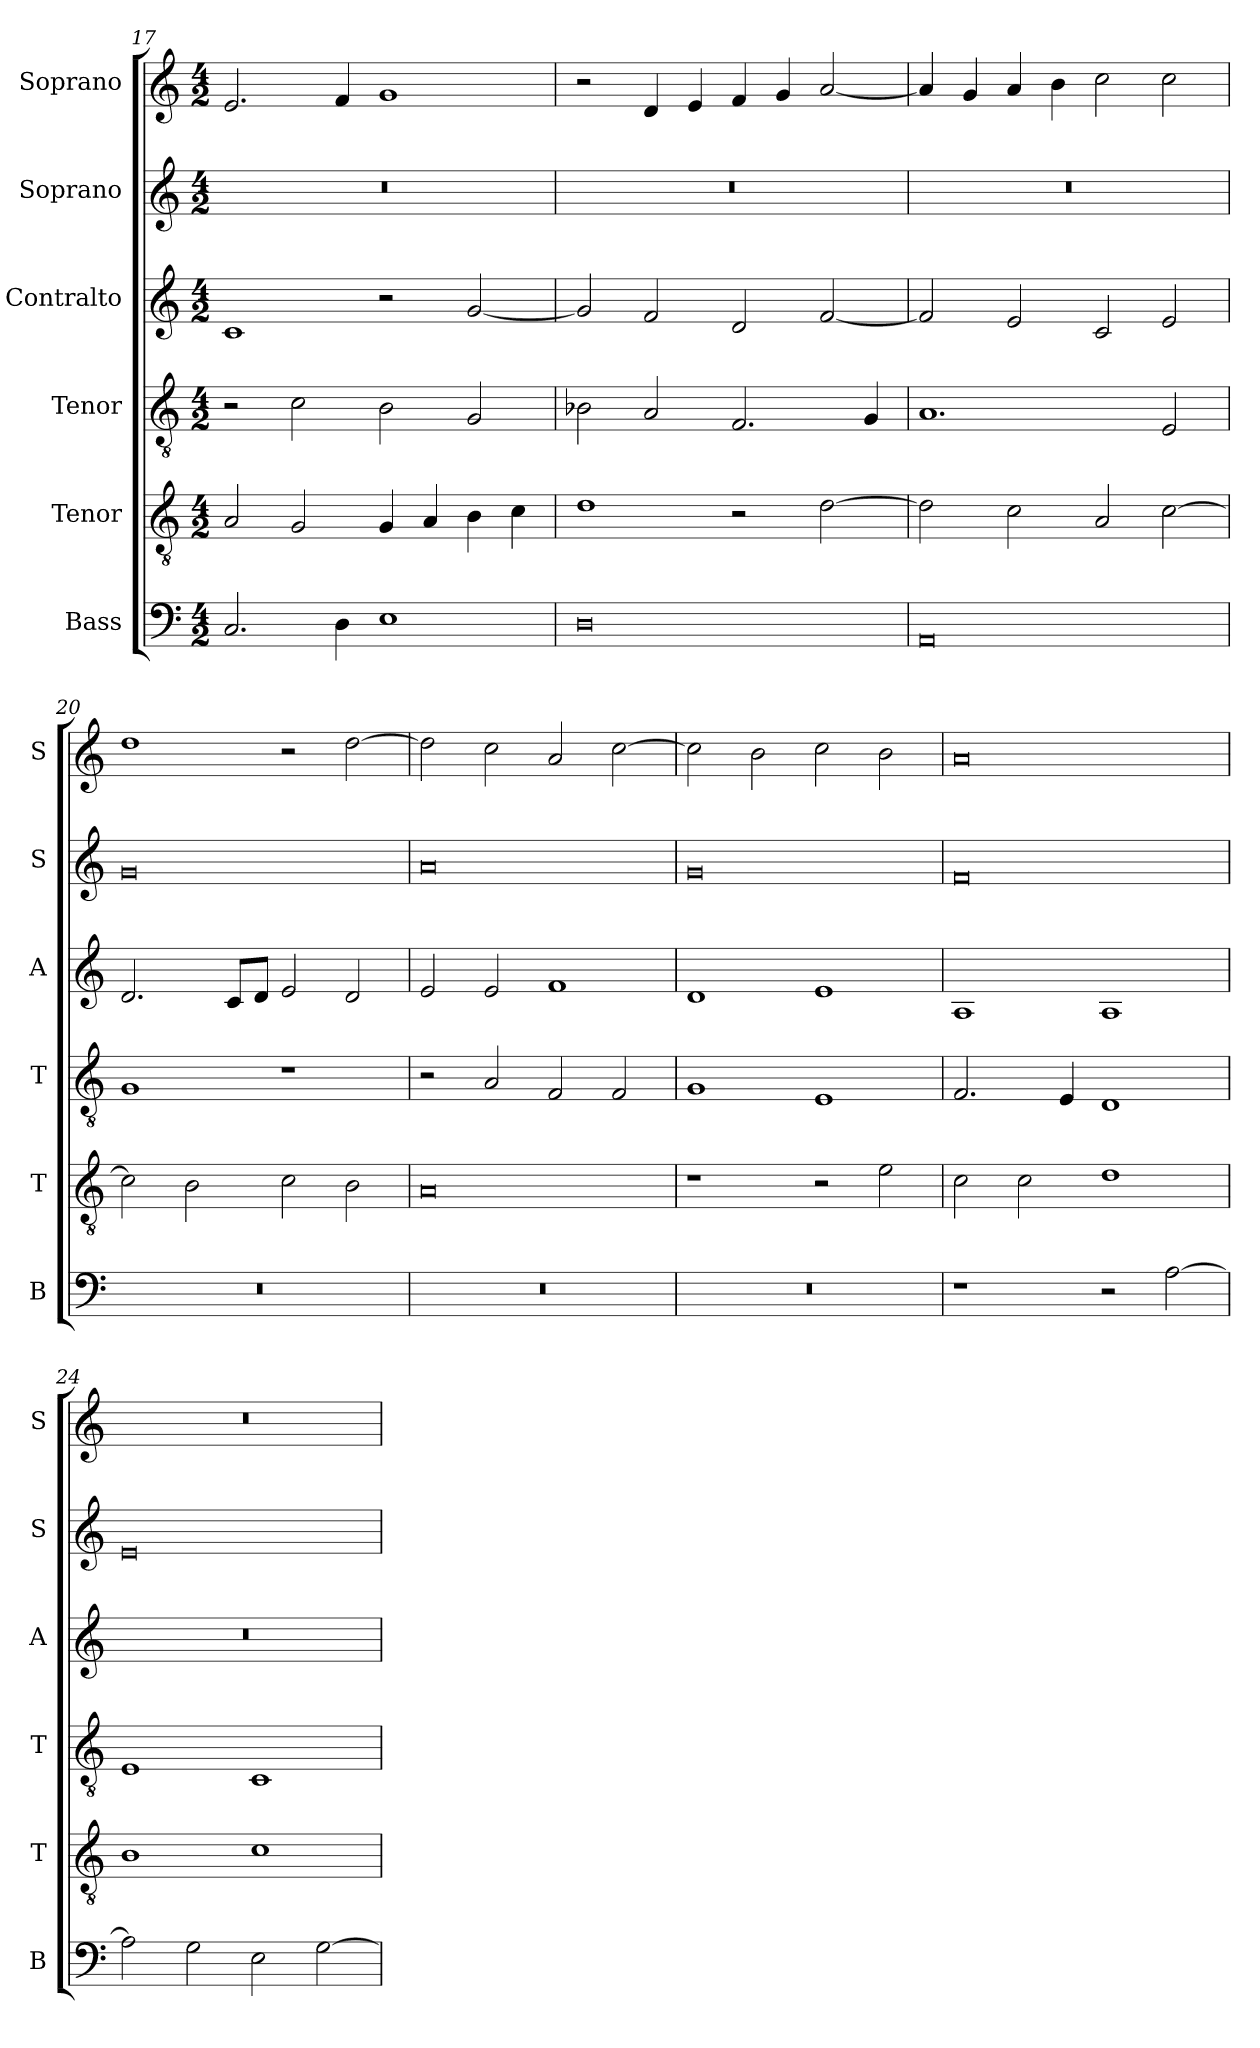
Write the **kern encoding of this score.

**kern	**kern	**kern	**kern	**kern	**kern
*part6	*part5	*part4	*part3	*part2	*part1
*staff6	*staff5	*staff4	*staff3	*staff2	*staff1
*I"Bass	*I"Tenor	*I"Tenor	*I"Contralto	*I"Soprano	*I"Soprano
*I'B	*I'T	*I'T	*I'A	*I'S	*I'S
*clefF4	*clefGv2	*clefGv2	*clefG2	*clefG2	*clefG2
*k[]	*k[]	*k[]	*k[]	*k[]	*k[]
*G:mix	*G:mix	*G:mix	*G:mix	*G:mix	*G:mix
*M4/2	*M4/2	*M4/2	*M4/2	*M4/2	*M4/2
=17	=17	=17	=17	=17	=17
2.C	2A	2r	1c	0r	2.e
.	2G	2c	.	.	.
4D	.	.	.	.	4f
1E	4G	2B	2r	.	1g
.	4A	.	.	.	.
.	4B	2G	[2g	.	.
.	4c	.	.	.	.
=18	=18	=18	=18	=18	=18
0D	1d	2B-X	2g]	0r	2r
.	.	2A	2f	.	4d
.	.	.	.	.	4e
.	2r	2.F	2d	.	4f
.	.	.	.	.	4g
.	[2d	.	[2f	.	[2a
.	.	4G	.	.	.
=19	=19	=19	=19	=19	=19
0AA	2d]	1.A	2f]	0r	4a]
.	.	.	.	.	4g
.	2c	.	2e	.	4a
.	.	.	.	.	4b
.	2A	.	2c	.	2cc
.	[2c	2E	2e	.	2cc
=20	=20	=20	=20	=20	=20
0r	2c]	1G	2.d	0g	1dd
.	2B	.	.	.	.
.	.	.	8c/L	.	.
.	.	.	8d/J	.	.
.	2c	1r	2e	.	2r
.	2B	.	2d	.	[2dd
=21	=21	=21	=21	=21	=21
0r	0A	2r	2e	0a	2dd]
.	.	2A	2e	.	2cc
.	.	2F	1f	.	2a
.	.	2F	.	.	[2cc
=22	=22	=22	=22	=22	=22
0r	1r	1G	1d	0g	2cc]
.	.	.	.	.	2b
.	2r	1E	1e	.	2cc
.	2e	.	.	.	2b
=23	=23	=23	=23	=23	=23
1r	2c	2.F	1A	0f	0a
.	2c	.	.	.	.
.	.	4E	.	.	.
2r	1d	1D	1A	.	.
[2A	.	.	.	.	.
=24	=24	=24	=24	=24	=24
2A]	1B	1E	0r	0e	0r
2G	.	.	.	.	.
2E	1c	1C	.	.	.
[2G	.	.	.	.	.
=	=	=	=	=	=
*-	*-	*-	*-	*-	*-
